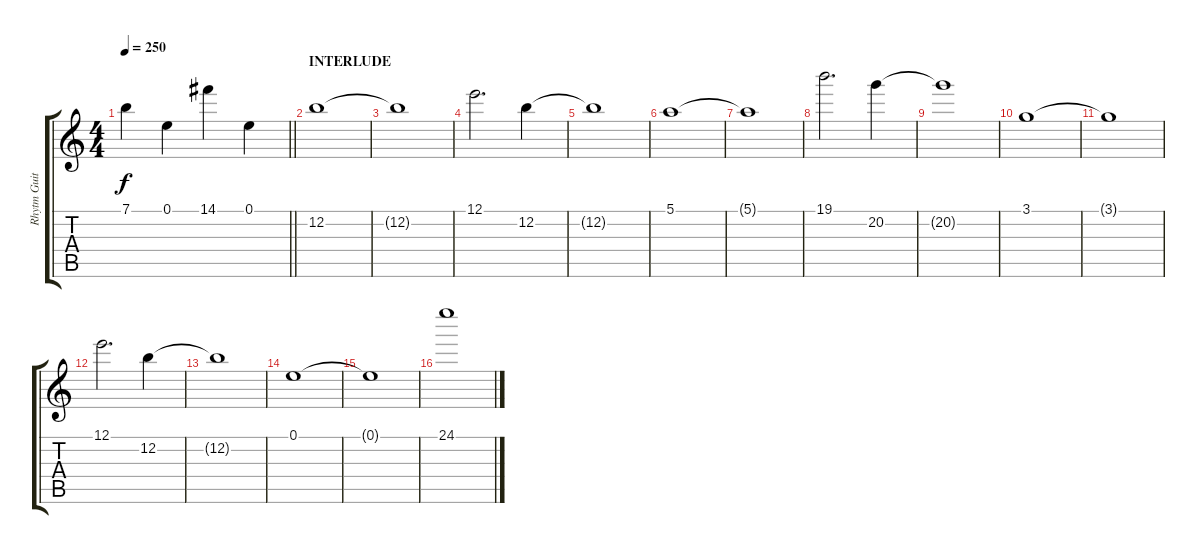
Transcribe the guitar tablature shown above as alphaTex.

\track ("Rhytm Guitar" "Rhytm Guit") {instrument electricguitarclean}
\staff {score tabs}
\tuning (E4 B3 G3 D3 A2 E2) {hide}
\ts (4 4)
\tempo 250
\clef g2
\barLineRight lightlight
\ks c
7.1{t}.4{dy f} 0.1.4 14.1.4 0.1.4 |
\section ("" "INTERLUDE")
12.2.1 |
12.2{t}.1 |
12.1.2{d} 12.2.4 |
12.2{t}.1 |
5.1.1 |
5.1{t}.1 |
19.1.2{d} 20.2.4 |
20.2{t}.1 |
3.1.1 |
3.1{t}.1 |
12.1.2{d} 12.2.4 |
12.2{t}.1 |
0.1.1 |
0.1{t}.1 |
24.1.1
